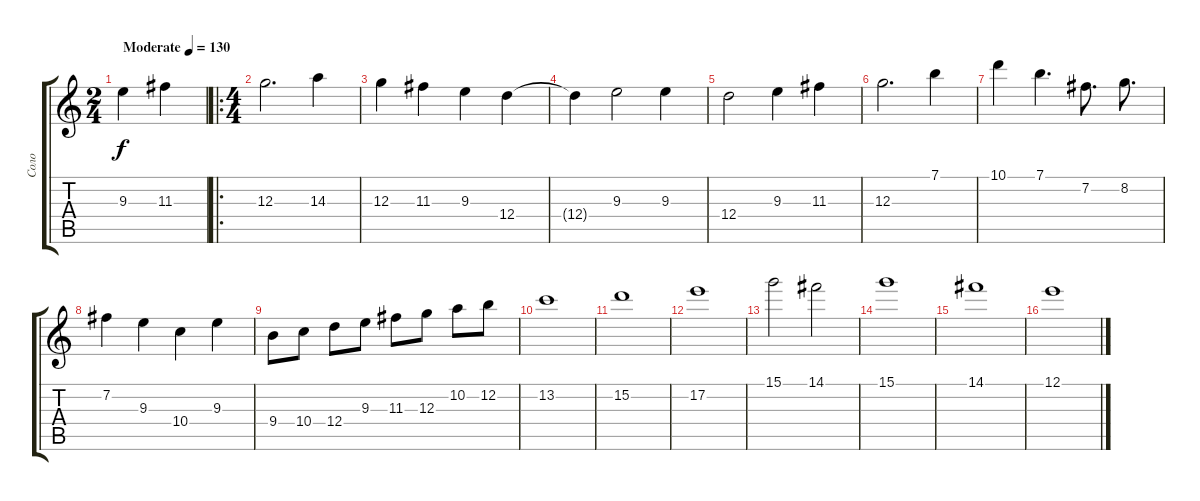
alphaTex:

\track ("Соло" "Соло") {instrument overdrivenguitar}
\staff {score tabs}
\tuning (E4 B3 G3 D3 A2 E2) {hide}
\ts (2 4)
\section ("" "")
\tempo (130 "Moderate")
\clef g2
\ks c
9.3.4{dy f instrument overdrivenguitar} 11.3.4 |
\ro
\ts (4 4)
12.3.2{d} 14.3.4 |
12.3.4 11.3.4 9.3.4 12.4.4 |
12.4{t}.4 9.3.2 9.3.4 |
12.4.2 9.3.4 11.3.4 |
12.3.2{d} 7.1.4 |
10.1.4 7.1.4{d} 7.2.8{d} 8.2.8{d} |
7.2.4 9.3.4 10.4.4 9.3.4 |
9.4.8 10.4.8 12.4.8 9.3.8 11.3.8 12.3.8 10.2.8 12.2.8 |
13.2.1 |
15.2.1 |
17.2.1 |
15.1.2 14.1.2 |
15.1.1 |
14.1.1 |
12.1.1
